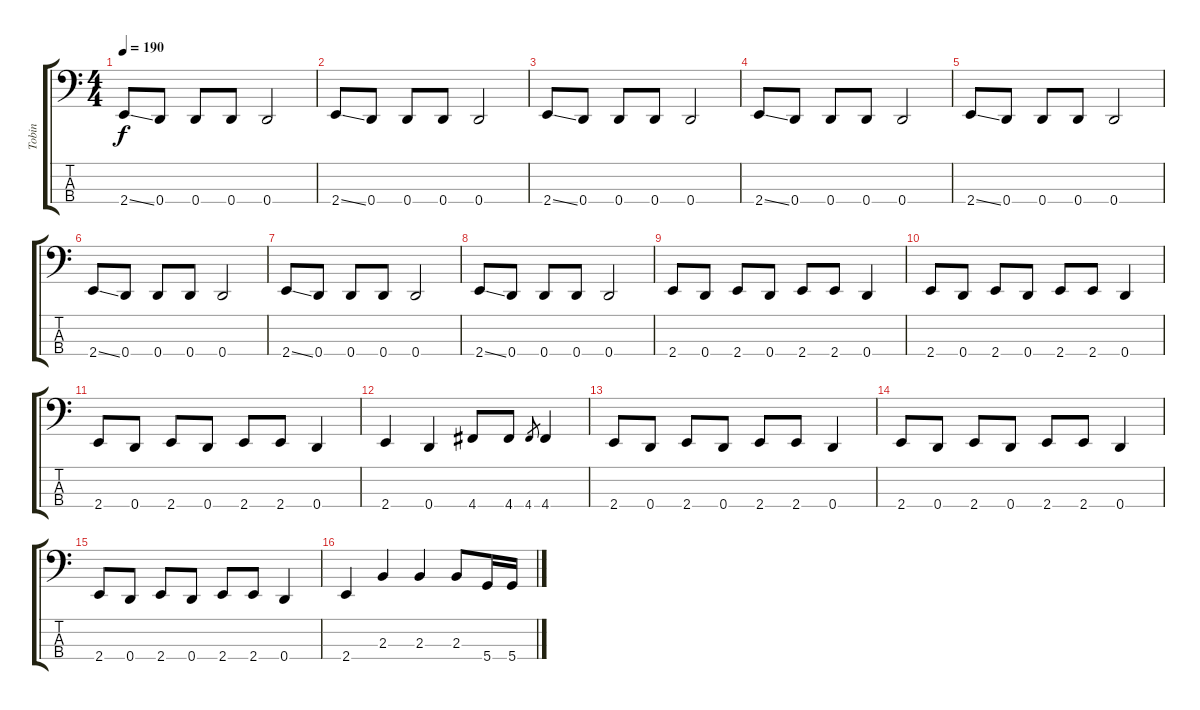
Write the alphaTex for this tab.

\track ("Tobin" "Tobin") {instrument electricbassfinger}
\staff {score tabs}
\tuning (G2 D2 A1 D1) {hide}
\ts (4 4)
\tempo 190
\clef f4
\ks c
2.4{ss}.8{dy f} 0.4.8 0.4.8 0.4.8 0.4.2 |
2.4{ss}.8 0.4.8 0.4.8 0.4.8 0.4.2 |
2.4{ss}.8 0.4.8 0.4.8 0.4.8 0.4.2 |
2.4{ss}.8 0.4.8 0.4.8 0.4.8 0.4.2 |
2.4{ss}.8 0.4.8 0.4.8 0.4.8 0.4.2 |
2.4{ss}.8 0.4.8 0.4.8 0.4.8 0.4.2 |
2.4{ss}.8 0.4.8 0.4.8 0.4.8 0.4.2 |
2.4{ss}.8 0.4.8 0.4.8 0.4.8 0.4.2 |
2.4.8 0.4.8 2.4.8 0.4.8 2.4.8 2.4.8 0.4.4 |
2.4.8 0.4.8 2.4.8 0.4.8 2.4.8 2.4.8 0.4.4 |
2.4.8 0.4.8 2.4.8 0.4.8 2.4.8 2.4.8 0.4.4 |
2.4.4 0.4.4 4.4.8 4.4.8 4.4.8{gr} 4.4.4 |
2.4.8 0.4.8 2.4.8 0.4.8 2.4.8 2.4.8 0.4.4 |
2.4.8 0.4.8 2.4.8 0.4.8 2.4.8 2.4.8 0.4.4 |
2.4.8 0.4.8 2.4.8 0.4.8 2.4.8 2.4.8 0.4.4 |
2.4.4 2.3.4 2.3.4 2.3.8 5.4.16 5.4.16
